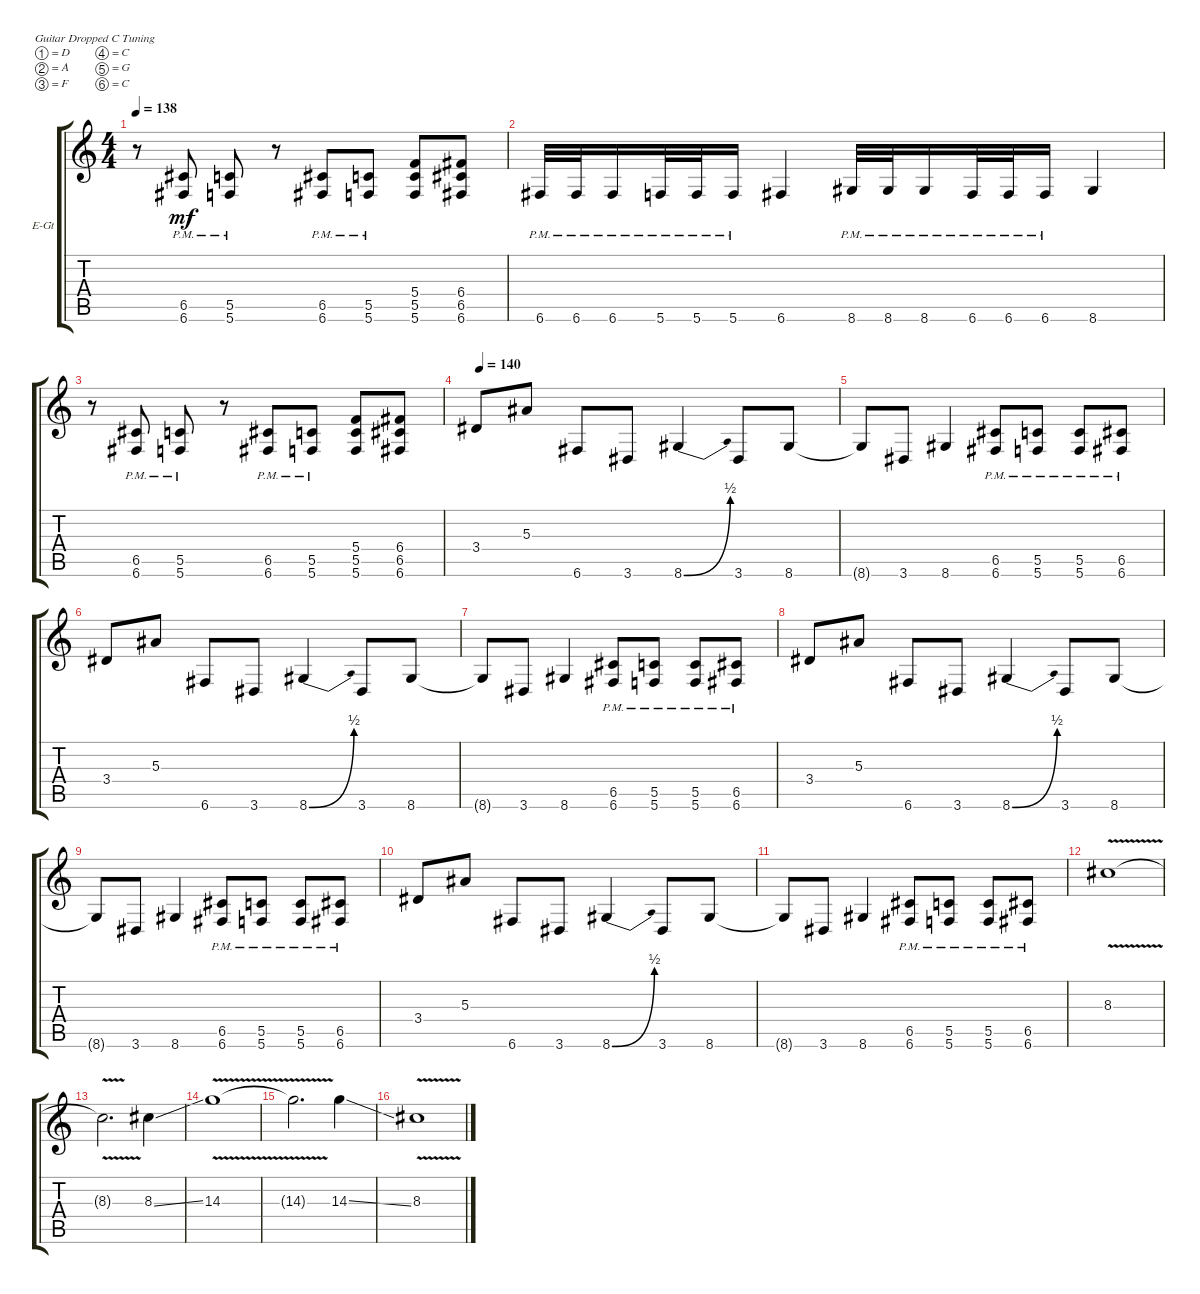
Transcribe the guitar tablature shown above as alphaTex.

\defaultSystemsLayout 4
\bracketExtendMode groupsimilarinstruments
\firstSystemTrackNameOrientation horizontal
\otherSystemsTrackNameOrientation horizontal
\track ("Electric Guitar" "E-Gt") {instrument overdrivenguitar}
\staff {score tabs}
\tuning (D4 A3 F3 C3 G2 C2)
\ts (4 4)
\tempo 138
\clef g2
\ks c
r.8{dy mf} (6.6{pm} 6.5{pm}).8 (5.6{pm} 5.5{pm}).8 r.8 (6.6{pm} 6.5{pm}).8 (5.6{pm} 5.5{pm}).8 (5.6 5.5 5.4).8 (6.6 6.5 6.4).8 |
6.6{pm}.32 6.6{pm}.32 6.6{pm}.16 5.6{pm}.32 5.6{pm}.32 5.6{pm}.16 6.6.4 8.6{pm}.32 8.6{pm}.32 8.6{pm}.16 6.6{pm}.32 6.6{pm}.32 6.6{pm}.16 8.6.4 |
r.8 (6.6{pm} 6.5{pm}).8 (5.6{pm} 5.5{pm}).8 r.8 (6.6{pm} 6.5{pm}).8 (5.6{pm} 5.5{pm}).8 (5.6 5.5 5.4).8 (6.6 6.5 6.4).8 |
\tempo (140 0.0125)
3.4.8 5.3.8 6.6.8 3.6.8 8.6{be (bend 0 0 42 2)}.4 3.6.8 8.6.8 |
8.6{t}.8 3.6.8 8.6.4 (6.6{pm} 6.5{pm}).8 (5.6{pm} 5.5{pm}).8 (5.6{pm} 5.5{pm}).8 (6.6{pm} 6.5{pm}).8 |
3.4.8 5.3.8 6.6.8 3.6.8 8.6{be (bend 0 0 42 2)}.4 3.6.8 8.6.8 |
8.6{t}.8 3.6.8 8.6.4 (6.6{pm} 6.5{pm}).8 (5.6{pm} 5.5{pm}).8 (5.6{pm} 5.5{pm}).8 (6.6{pm} 6.5{pm}).8 |
3.4.8 5.3.8 6.6.8 3.6.8 8.6{be (bend 0 0 42 2)}.4 3.6.8 8.6.8 |
8.6{t}.8 3.6.8 8.6.4 (6.6{pm} 6.5{pm}).8 (5.6{pm} 5.5{pm}).8 (5.6{pm} 5.5{pm}).8 (6.6{pm} 6.5{pm}).8 |
3.4.8 5.3.8 6.6.8 3.6.8 8.6{be (bend 0 0 42 2)}.4 3.6.8 8.6.8 |
8.6{t}.8 3.6.8 8.6.4 (6.6{pm} 6.5{pm}).8 (5.6{pm} 5.5{pm}).8 (5.6{pm} 5.5{pm}).8 (6.6{pm} 6.5{pm}).8 |
8.3{v}.1 |
8.3{v t}.2{d} 8.3{ss}.4 |
14.3{v}.1 |
14.3{v t}.2{d} 14.3{ss}.4 |
8.3{v}.1
